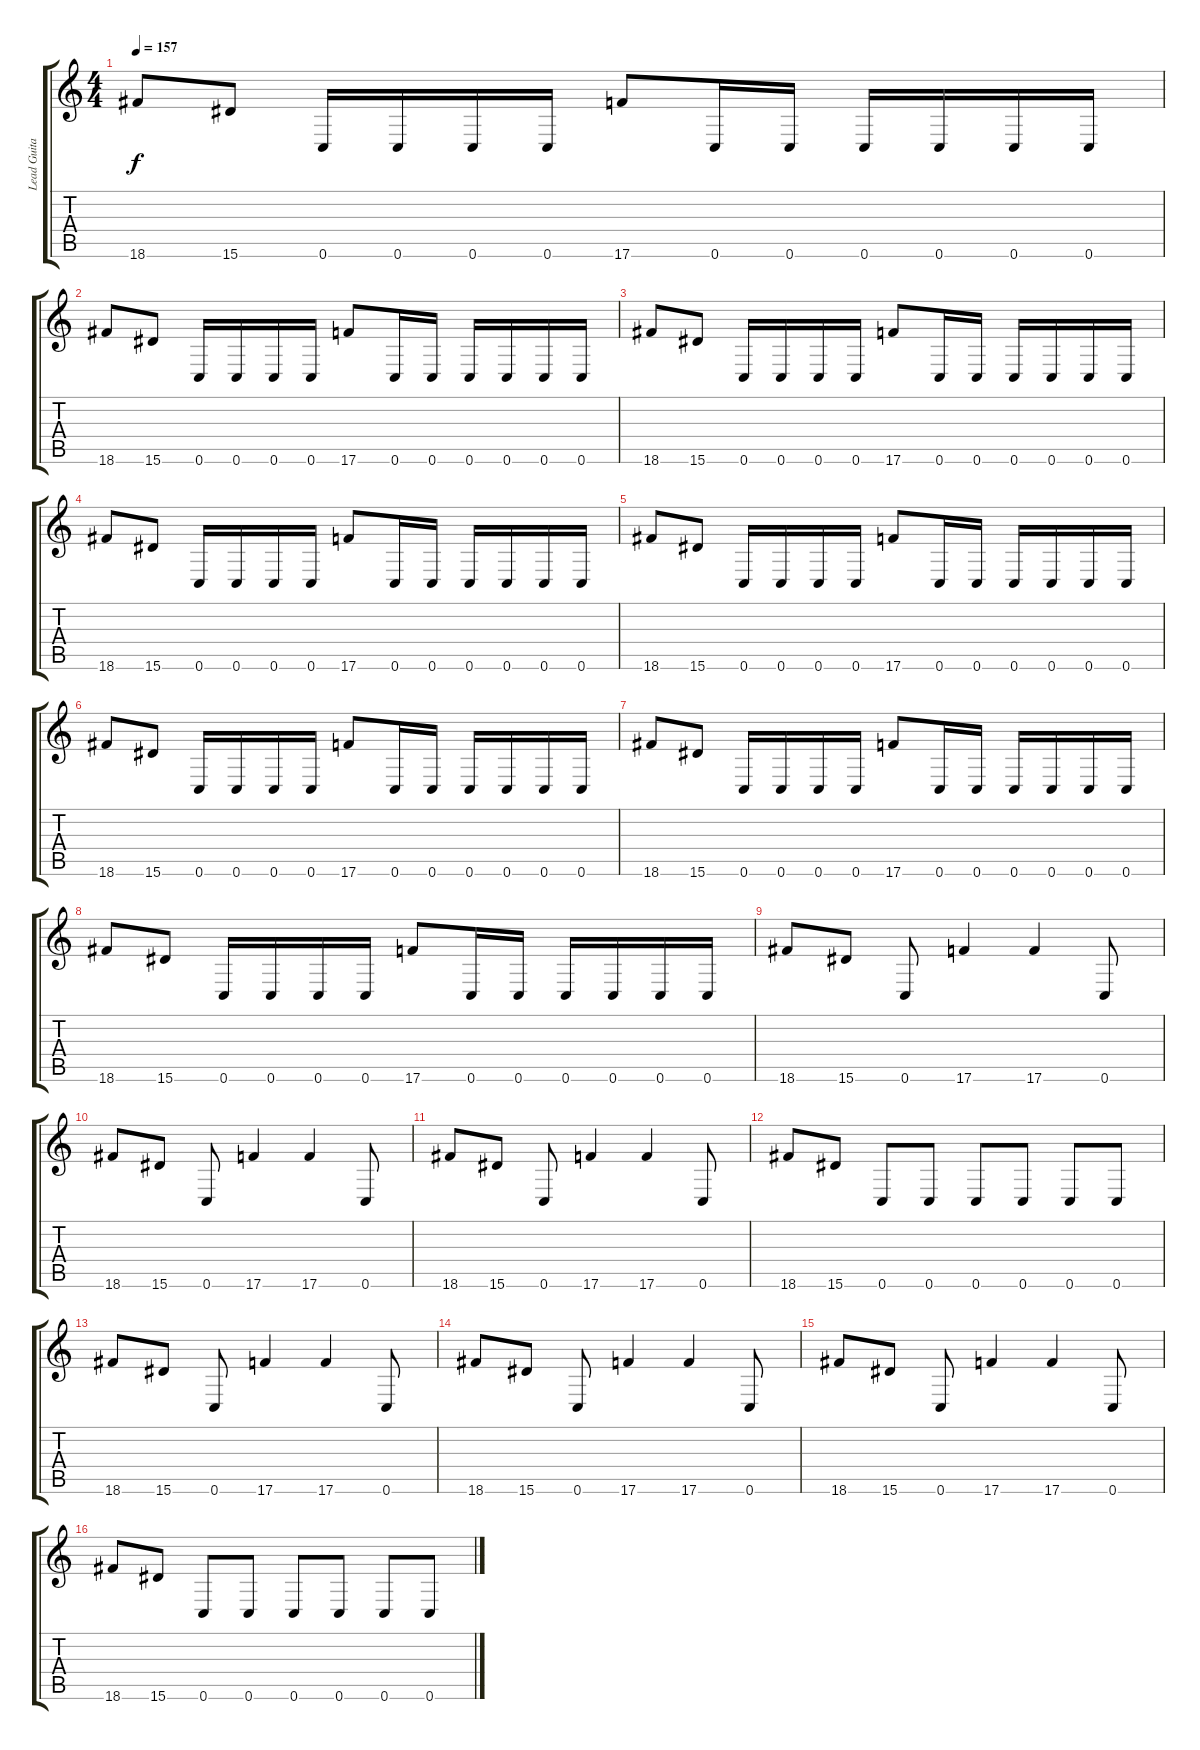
\track ("Lead Guitar" "Lead Guita") {instrument distortionguitar}
\staff {score tabs}
\tuning (D4 A3 F3 C3 G2 C2) {hide}
\ts (4 4)
\tempo 157
\clef g2
\ks c
18.6.8{dy f} 15.6.8 0.6.16 0.6.16 0.6.16 0.6.16 17.6.8 0.6.16 0.6.16 0.6.16 0.6.16 0.6.16 0.6.16 |
18.6.8 15.6.8 0.6.16 0.6.16 0.6.16 0.6.16 17.6.8 0.6.16 0.6.16 0.6.16 0.6.16 0.6.16 0.6.16 |
18.6.8 15.6.8 0.6.16 0.6.16 0.6.16 0.6.16 17.6.8 0.6.16 0.6.16 0.6.16 0.6.16 0.6.16 0.6.16 |
18.6.8 15.6.8 0.6.16 0.6.16 0.6.16 0.6.16 17.6.8 0.6.16 0.6.16 0.6.16 0.6.16 0.6.16 0.6.16 |
18.6.8 15.6.8 0.6.16 0.6.16 0.6.16 0.6.16 17.6.8 0.6.16 0.6.16 0.6.16 0.6.16 0.6.16 0.6.16 |
18.6.8 15.6.8 0.6.16 0.6.16 0.6.16 0.6.16 17.6.8 0.6.16 0.6.16 0.6.16 0.6.16 0.6.16 0.6.16 |
18.6.8 15.6.8 0.6.16 0.6.16 0.6.16 0.6.16 17.6.8 0.6.16 0.6.16 0.6.16 0.6.16 0.6.16 0.6.16 |
18.6.8 15.6.8 0.6.16 0.6.16 0.6.16 0.6.16 17.6.8 0.6.16 0.6.16 0.6.16 0.6.16 0.6.16 0.6.16 |
18.6.8 15.6.8 0.6.8 17.6.4 17.6.4 0.6.8 |
18.6.8 15.6.8 0.6.8 17.6.4 17.6.4 0.6.8 |
18.6.8 15.6.8 0.6.8 17.6.4 17.6.4 0.6.8 |
18.6.8 15.6.8 0.6.8 0.6.8 0.6.8 0.6.8 0.6.8 0.6.8 |
18.6.8 15.6.8 0.6.8 17.6.4 17.6.4 0.6.8 |
18.6.8 15.6.8 0.6.8 17.6.4 17.6.4 0.6.8 |
18.6.8 15.6.8 0.6.8 17.6.4 17.6.4 0.6.8 |
18.6.8 15.6.8 0.6.8 0.6.8 0.6.8 0.6.8 0.6.8 0.6.8
